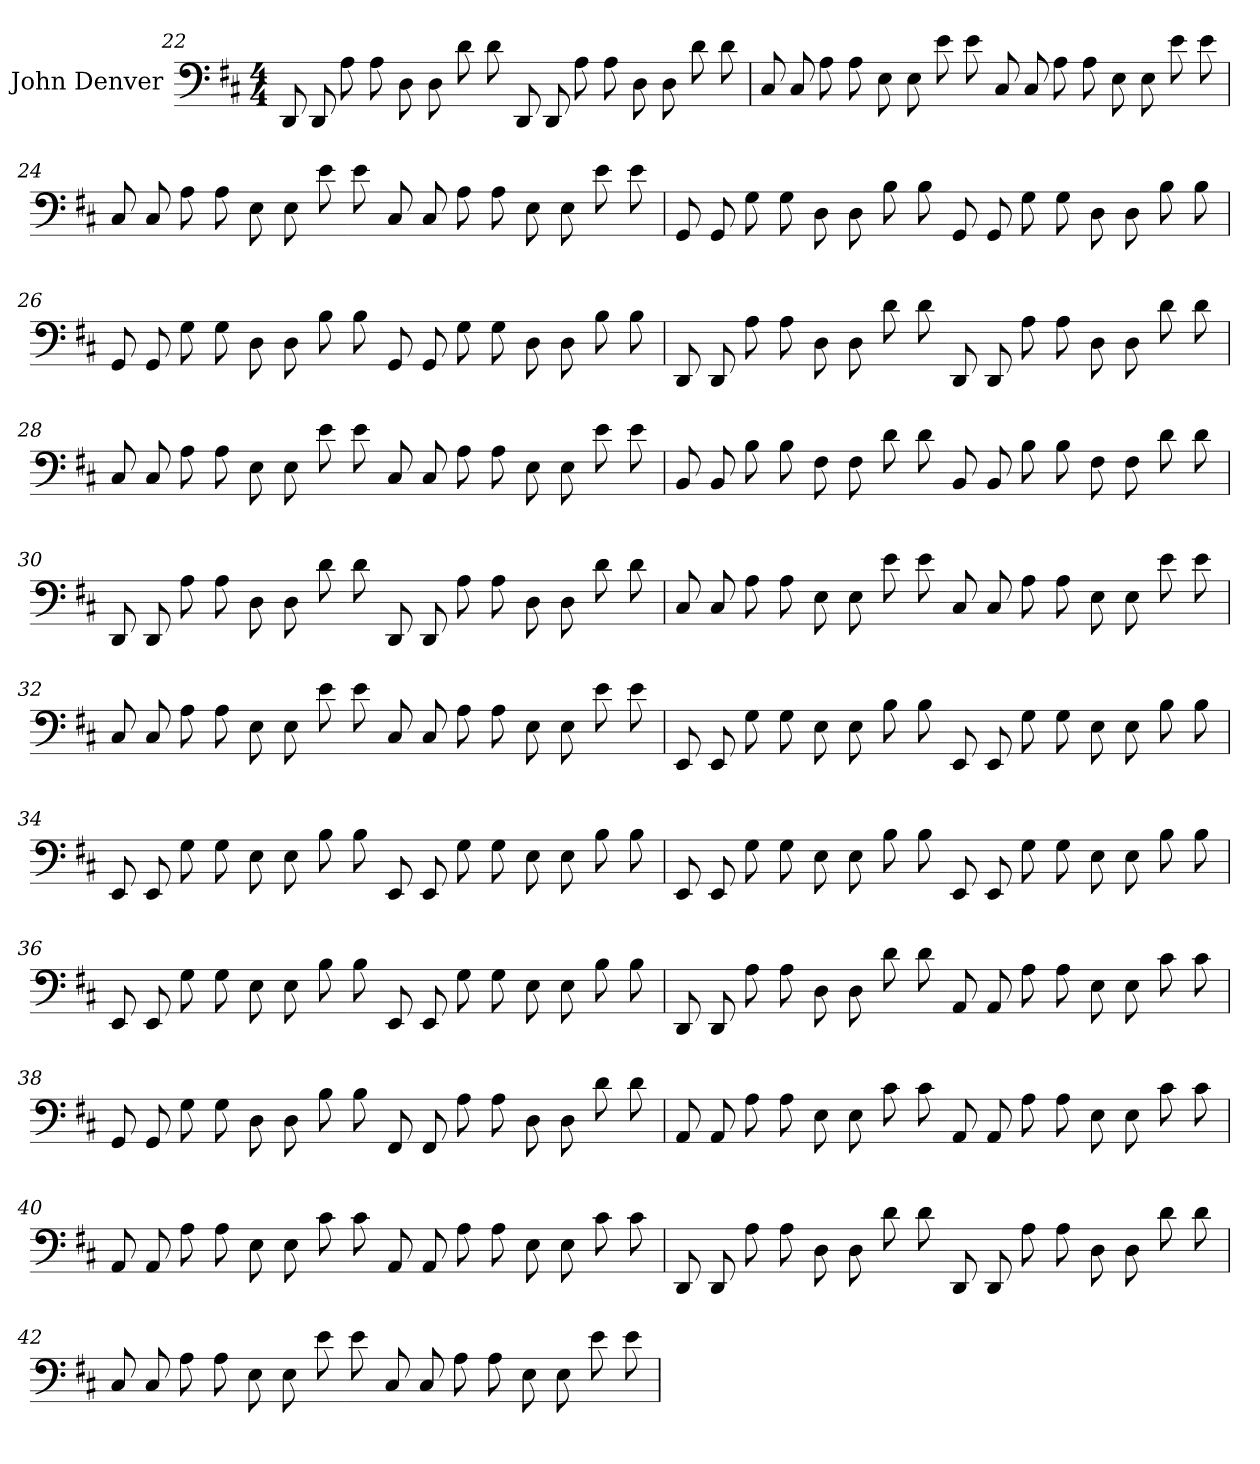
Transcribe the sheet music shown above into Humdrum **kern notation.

**kern
*part1
*staff1
*I"John Denver
*
*k[f#c#]
*M4/4
=22
8DD
8DD
8A
8A
8D
8D
8d
8d
8DD
8DD
8A
8A
8D
8D
8d
8d
=23
8C#
8C#
8A
8A
8E
8E
8e
8e
8C#
8C#
8A
8A
8E
8E
8e
8e
=24
8C#
8C#
8A
8A
8E
8E
8e
8e
8C#
8C#
8A
8A
8E
8E
8e
8e
=25
8GG
8GG
8G
8G
8D
8D
8B
8B
8GG
8GG
8G
8G
8D
8D
8B
8B
=26
8GG
8GG
8G
8G
8D
8D
8B
8B
8GG
8GG
8G
8G
8D
8D
8B
8B
=27
8DD
8DD
8A
8A
8D
8D
8d
8d
8DD
8DD
8A
8A
8D
8D
8d
8d
=28
8C#
8C#
8A
8A
8E
8E
8e
8e
8C#
8C#
8A
8A
8E
8E
8e
8e
=29
8BB
8BB
8B
8B
8F#
8F#
8d
8d
8BB
8BB
8B
8B
8F#
8F#
8d
8d
=30
8DD
8DD
8A
8A
8D
8D
8d
8d
8DD
8DD
8A
8A
8D
8D
8d
8d
=31
8C#
8C#
8A
8A
8E
8E
8e
8e
8C#
8C#
8A
8A
8E
8E
8e
8e
=32
8C#
8C#
8A
8A
8E
8E
8e
8e
8C#
8C#
8A
8A
8E
8E
8e
8e
=33
8EE
8EE
8G
8G
8E
8E
8B
8B
8EE
8EE
8G
8G
8E
8E
8B
8B
=34
8EE
8EE
8G
8G
8E
8E
8B
8B
8EE
8EE
8G
8G
8E
8E
8B
8B
=35
8EE
8EE
8G
8G
8E
8E
8B
8B
8EE
8EE
8G
8G
8E
8E
8B
8B
=36
8EE
8EE
8G
8G
8E
8E
8B
8B
8EE
8EE
8G
8G
8E
8E
8B
8B
=37
8DD
8DD
8A
8A
8D
8D
8d
8d
8AA
8AA
8A
8A
8E
8E
8c#
8c#
=38
8GG
8GG
8G
8G
8D
8D
8B
8B
8FF#
8FF#
8A
8A
8D
8D
8d
8d
=39
8AA
8AA
8A
8A
8E
8E
8c#
8c#
8AA
8AA
8A
8A
8E
8E
8c#
8c#
=40
8AA
8AA
8A
8A
8E
8E
8c#
8c#
8AA
8AA
8A
8A
8E
8E
8c#
8c#
=41
8DD
8DD
8A
8A
8D
8D
8d
8d
8DD
8DD
8A
8A
8D
8D
8d
8d
=42
8C#
8C#
8A
8A
8E
8E
8e
8e
8C#
8C#
8A
8A
8E
8E
8e
8e
=
*-
